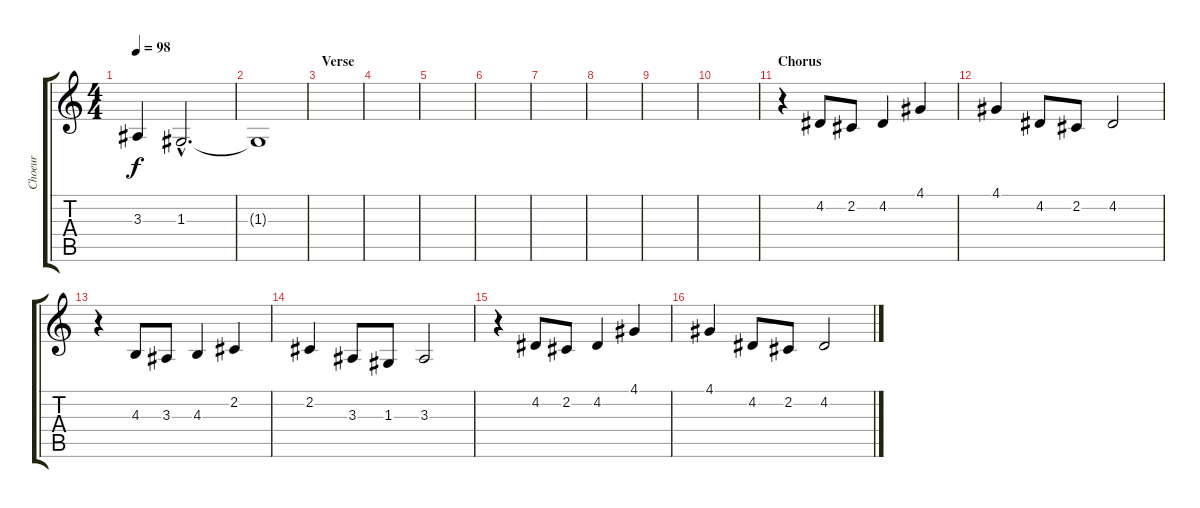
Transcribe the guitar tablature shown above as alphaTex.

\track ("Choeur" "Choeur") {instrument choiraahs}
\staff {score tabs}
\tuning (E4 B3 G3 D3 A2 E2) {hide}
\ts (4 4)
\tempo 98
\clef g2
\ks c
3.3.4{dy f} 1.3{hac}.2{d} |
1.3{t}.1 |
\section ("" "Verse")
|
|
|
|
|
|
|
|
\section ("" "Chorus")
r.4 4.2.8 2.2.8 4.2.4 4.1.4 |
4.1.4 4.2.8 2.2.8 4.2.2 |
r.4 4.3.8 3.3.8 4.3.4 2.2.4 |
2.2.4 3.3.8 1.3.8 3.3.2 |
r.4 4.2.8 2.2.8 4.2.4 4.1.4 |
4.1.4 4.2.8 2.2.8 4.2.2
